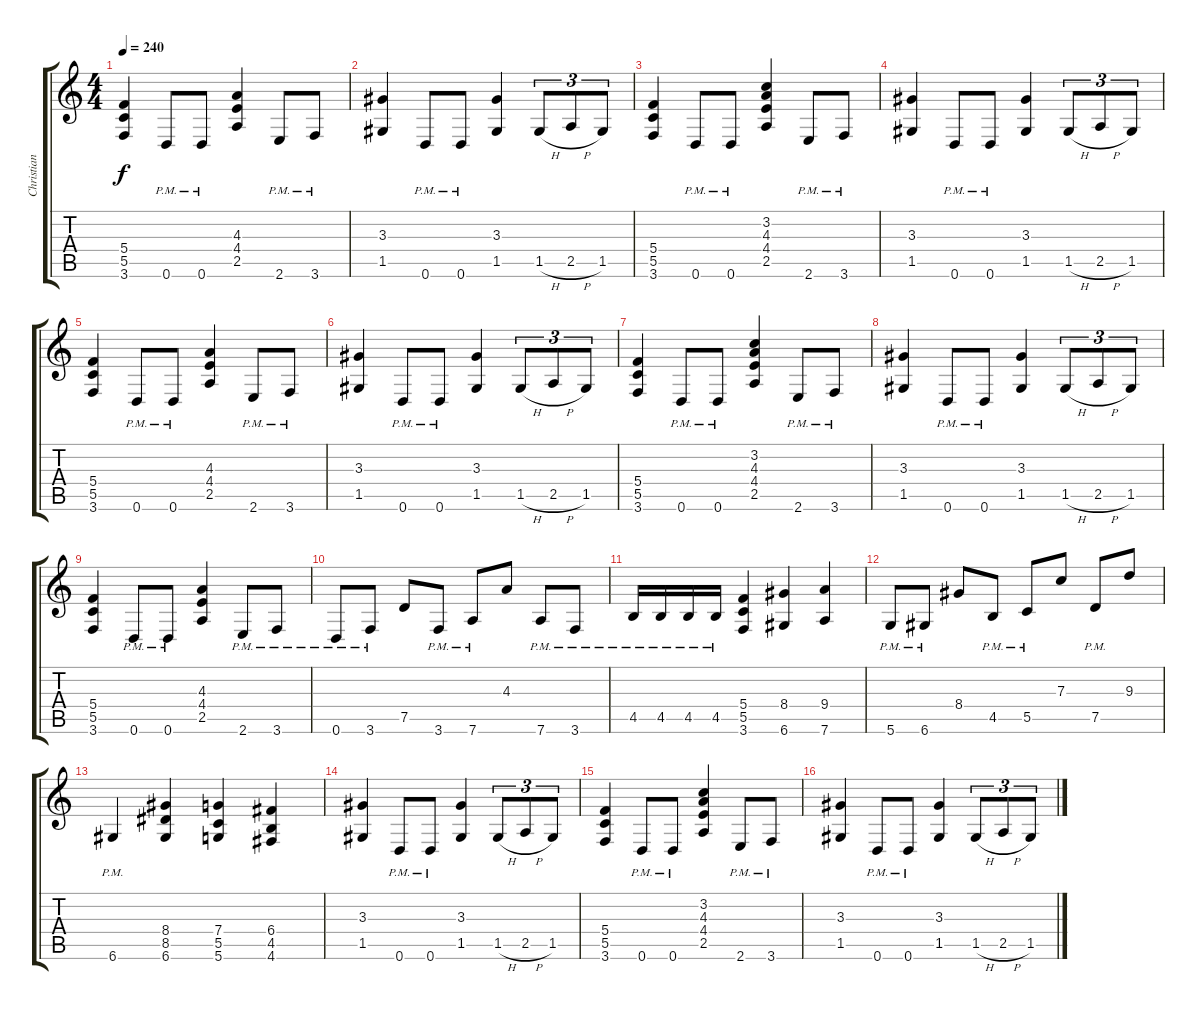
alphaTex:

\track ("Christian Muenzner - guitar" "Christian ") {instrument distortionguitar}
\staff {score tabs}
\tuning (D4 A3 F3 C3 G2 D2) {hide}
\ts (4 4)
\tempo 240
\clef g2
\ks c
(5.4 5.5 3.6).4{dy f} 0.6{pm}.8 0.6{pm}.8 (4.3 4.4 2.5).4 2.6{pm}.8 3.6{pm}.8 |
(3.3 1.5).4 0.6{pm}.8 0.6{pm}.8 (3.3 1.5).4 1.5{h}.8{tu (3 2)} 2.5{h}.8{tu (3 2)} 1.5.8{tu (3 2)} |
(5.4 5.5 3.6).4 0.6{pm}.8 0.6{pm}.8 (3.2 4.3 4.4 2.5).4 2.6{pm}.8 3.6{pm}.8 |
(3.3 1.5).4 0.6{pm}.8 0.6{pm}.8 (3.3 1.5).4 1.5{h}.8{tu (3 2)} 2.5{h}.8{tu (3 2)} 1.5.8{tu (3 2)} |
(5.4 5.5 3.6).4 0.6{pm}.8 0.6{pm}.8 (4.3 4.4 2.5).4 2.6{pm}.8 3.6{pm}.8 |
(3.3 1.5).4 0.6{pm}.8 0.6{pm}.8 (3.3 1.5).4 1.5{h}.8{tu (3 2)} 2.5{h}.8{tu (3 2)} 1.5.8{tu (3 2)} |
(5.4 5.5 3.6).4 0.6{pm}.8 0.6{pm}.8 (3.2 4.3 4.4 2.5).4 2.6{pm}.8 3.6{pm}.8 |
(3.3 1.5).4 0.6{pm}.8 0.6{pm}.8 (3.3 1.5).4 1.5{h}.8{tu (3 2)} 2.5{h}.8{tu (3 2)} 1.5.8{tu (3 2)} |
(5.4 5.5 3.6).4 0.6{pm}.8 0.6{pm}.8 (4.3 4.4 2.5).4 2.6{pm}.8 3.6{pm}.8 |
0.6{pm}.8 3.6{pm}.8 7.5.8 3.6{pm}.8 7.6{pm}.8 4.3.8 7.6{pm}.8 3.6{pm}.8 |
4.5{pm}.16 4.5{pm}.16 4.5{pm}.16 4.5{pm}.16 (5.4 5.5 3.6).4 (8.4 6.6).4 (9.4 7.6).4 |
5.6{pm}.8 6.6{pm}.8 8.4.8 4.5{pm}.8 5.5{pm}.8 7.3.8 7.5{pm}.8 9.3.8 |
6.6{pm}.4 (8.4 8.5 6.6).4 (7.4 5.5 5.6).4 (6.4 4.5 4.6).4 |
(3.3 1.5).4 0.6{pm}.8 0.6{pm}.8 (3.3 1.5).4 1.5{h}.8{tu (3 2)} 2.5{h}.8{tu (3 2)} 1.5.8{tu (3 2)} |
(5.4 5.5 3.6).4 0.6{pm}.8 0.6{pm}.8 (3.2 4.3 4.4 2.5).4 2.6{pm}.8 3.6{pm}.8 |
(3.3 1.5).4 0.6{pm}.8 0.6{pm}.8 (3.3 1.5).4 1.5{h}.8{tu (3 2)} 2.5{h}.8{tu (3 2)} 1.5.8{tu (3 2)}
